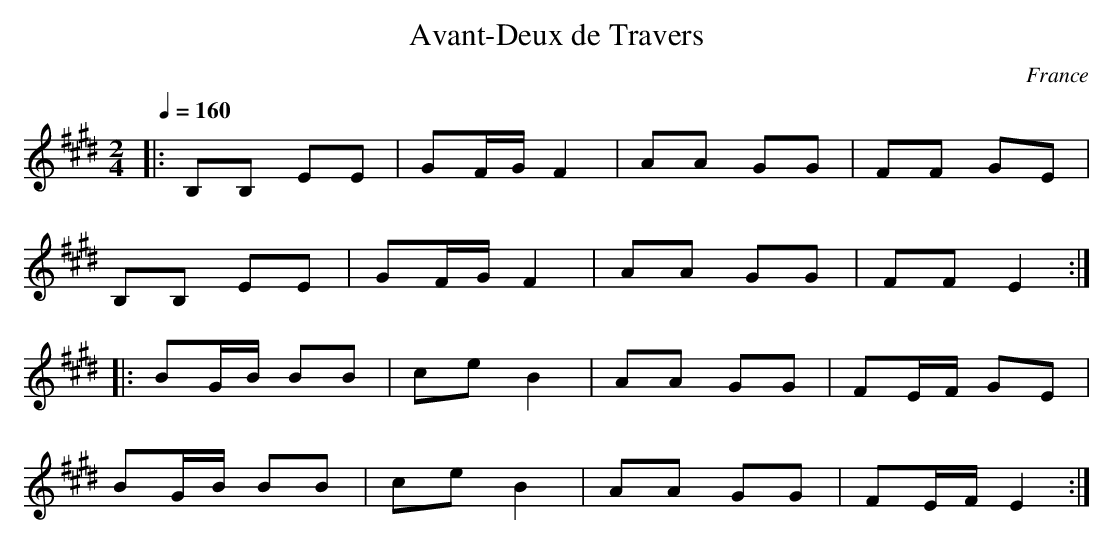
X:1
T:Avant-Deux de Travers
O:France
M:2/4
L:1/8
Q:1/4=160
K:E
|:B,B, EE|GF/G/ F2|AA GG|FF GE|
B,B, EE|GF/G/ F2|AA GG|FF E2:|
|:BG/B/ BB|ce B2|AA GG|FE/F/ GE|
BG/B/ BB|ce B2|AA GG|FE/F/ E2:|
